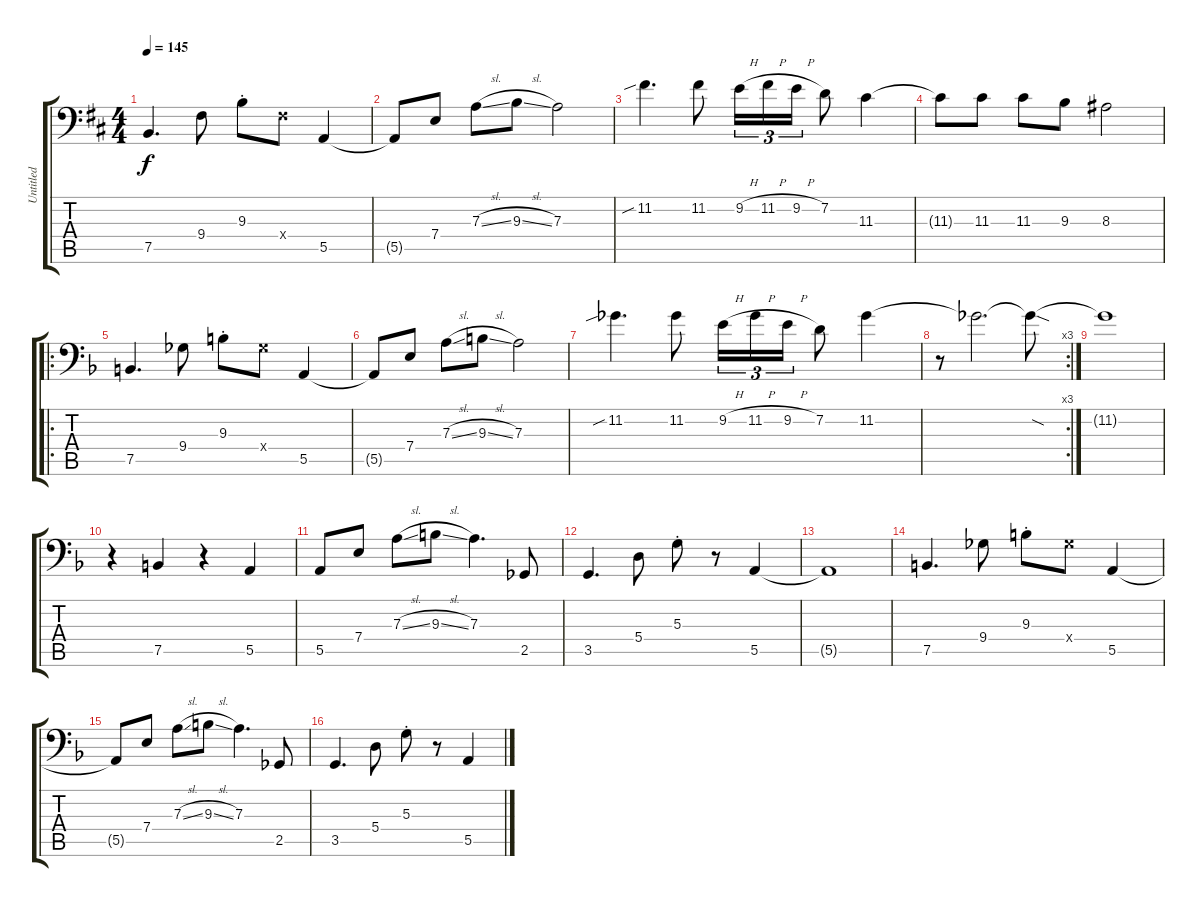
\track ("Untitled" "Untitled") {instrument electricbassfinger}
\staff {score tabs}
\tuning (C3 G2 D2 A1 E1 B0) {hide}
\ts (4 4)
\tempo 145
\clef f4
\ks d
7.5.4{d dy f} 9.4.8 9.3{st}.8 9.4{x}.8 5.5.4 |
5.5{t}.8 7.4.8 7.3{sl}.8 9.3{sl}.8 7.3.2 |
11.2{sib}.4{d} 11.2.8 9.2{h}.16{tu (3 2)} 11.2{h}.16{tu (3 2)} 9.2{h}.16{tu (3 2)} 7.2.8 11.3.4 |
11.3{t}.8 11.3.8 11.3.8 9.3.8 8.3.2 |
\ro
\ks f
7.5.4{d} 9.4.8 9.3{st}.8 9.4{x}.8 5.5.4 |
5.5{t}.8 7.4.8 7.3{sl}.8 9.3{sl}.8 7.3.2 |
11.2{sib}.4{d} 11.2.8 9.2{h}.16{tu (3 2)} 11.2{h}.16{tu (3 2)} 9.2{h}.16{tu (3 2)} 7.2.8 11.2.4 |
\rc 3
r.8 11.2{t}.2{d} 11.2{sod t}.8 |
11.2{t}.1 |
r.4 7.5.4 r.4 5.5.4 |
5.5.8 7.4.8 7.3{sl}.8 9.3{sl}.8 7.3.4{d} 2.5.8 |
3.5.4{d} 5.4.8 5.3{st}.8 r.8 5.5.4 |
5.5{t}.1 |
7.5.4{d} 9.4.8 9.3{st}.8 9.4{x}.8 5.5.4 |
5.5{t}.8 7.4.8 7.3{sl}.8 9.3{sl}.8 7.3.4{d} 2.5.8 |
3.5.4{d} 5.4.8 5.3{st}.8 r.8 5.5.4
